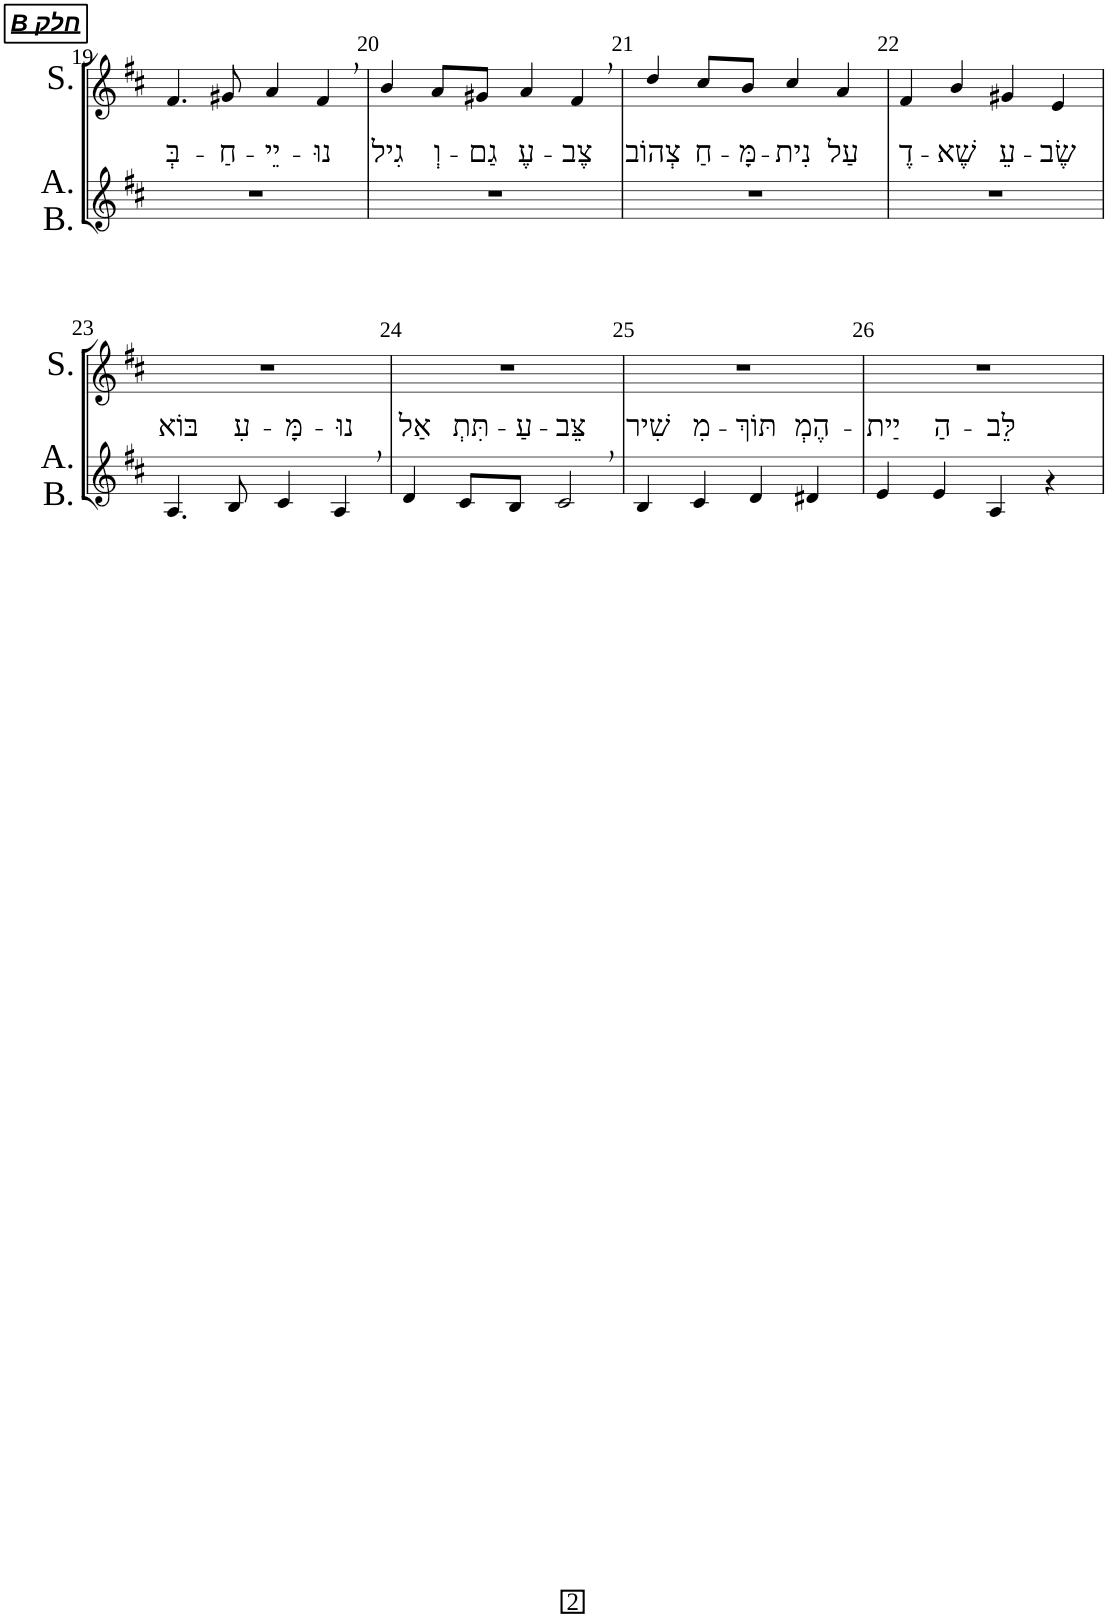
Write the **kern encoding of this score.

**kern	**text	**text	**kern	**text	**text
*part2	*part2	*part2	*part1	*part1	*part1
*staff2	*staff2	*staff2	*staff1	*staff1	*staff1
*I"Alto Bass	*	*	*I"Soprano	*	*
*I'A. B.	*	*	*I'S.	*	*
!!LO:PB:g=z
*clefG2	*	*	*clefG2	*	*
*k[f#c#]	*	*	*k[f#c#]	*	*
*M4/4	*	*	*M4/4	*	*
=19	=19	=19	=19	=19	=19
!	!	!	!LO:TX:a:Bi:t=חלק B	!	!
!	!	!	!	!	!LO:LY:b
*	*	*	*^	*	*
1r	.	.	4.f#/	1ryy	.	בְּ-
!	!	!	!	!	!	!LO:LY:b
.	.	.	8g#X/	.	.	-חַ-
!	!	!	!	!	!	!LO:LY:b
.	.	.	4a/	.	.	-יֵי-
!	!	!	!	!	!	!LO:LY:b
.	.	.	4f#,/	.	.	-נוּ
=20	=20	=20	=20	=20	=20	=20
!	!	!	!	!	!	!LO:LY:b
1r	.	.	4b/	1ryy	.	גִיל
!	!	!	!	!	!	!LO:LY:b
.	.	.	8a/L	.	.	וְ-
!	!	!	!	!	!	!LO:LY:b
.	.	.	8g#X/J	.	.	-גַם
!	!	!	!	!	!	!LO:LY:b
.	.	.	4a/	.	.	עֶ-
!	!	!	!	!	!	!LO:LY:b
.	.	.	4f#,/	.	.	-צֶב
=21	=21	=21	=21	=21	=21	=21
!	!	!	!	!	!	!LO:LY:b
1r	.	.	4dd/	1ryy	.	צְהוֹב
!	!	!	!	!	!	!LO:LY:b
.	.	.	8cc#/L	.	.	חַ-
!	!	!	!	!	!	!LO:LY:b
.	.	.	8b/J	.	.	-מָּ-
!	!	!	!	!	!	!LO:LY:b
.	.	.	4cc#/	.	.	-נִית
!	!	!	!	!	!	!LO:LY:b
.	.	.	4a/	.	.	עַל
=22	=22	=22	=22	=22	=22	=22
!	!	!	!	!	!	!LO:LY:b
1r	.	.	4f#/	1ryy	.	דֶ-
!	!	!	!	!	!	!LO:LY:b
.	.	.	4b/	.	.	-שֶׁא
!	!	!	!	!	!	!LO:LY:b
.	.	.	4g#X/	.	.	עֵ-
!	!	!	!	!	!	!LO:LY:b
.	.	.	4e/	.	.	-שֶׂב
*	*	*	*v	*v	*	*
!!LO:LB:g=z
=23	=23	=23	=23	=23	=23
*^	*	*	*	*	*
!	!	!	!LO:LY:a	!	!	!
*	*^	*	*	*	*	*
1ryy	4.A/	1ryy	.	בּוֹא	1r	.	.
!	!	!	!	!LO:LY:a	!	!	!
.	8B/	.	.	עִ-	.	.	.
!	!	!	!	!LO:LY:a	!	!	!
.	4c#/	.	.	-מָּ-	.	.	.
!	!	!	!	!LO:LY:a	!	!	!
.	4A/	.	.	-נוּ	.	.	.
=24	=24	=24	=24	=24	=24	=24	=24
!	!	!	!	!LO:LY:a	!	!	!
1ryy	4d/	1ryy	.	אַל	1r	.	.
!	!	!	!	!LO:LY:a	!	!	!
.	8c#/L	.	.	תִּתְ-	.	.	.
!	!	!	!	!LO:LY:a	!	!	!
.	8B/J	.	.	-עַ-	.	.	.
!	!	!	!	!LO:LY:a	!	!	!
.	2c#/	.	.	-צֵּב	.	.	.
=25	=25	=25	=25	=25	=25	=25	=25
!	!	!	!	!LO:LY:a	!	!	!
1ryy	4B/	1ryy	.	שִׁיר	1r	.	.
!	!	!	!	!LO:LY:a	!	!	!
.	4c#/	.	.	מִ-	.	.	.
!	!	!	!	!LO:LY:a	!	!	!
.	4d/	.	.	-תּוֹךְ	.	.	.
!	!	!	!	!LO:LY:a	!	!	!
.	4d#X/	.	.	הֶמְ-	.	.	.
=26	=26	=26	=26	=26	=26	=26	=26
!	!	!	!	!LO:LY:a	!	!	!
1ryy	4e/	1ryy	.	-יַית	1r	.	.
!	!	!	!	!LO:LY:a	!	!	!
.	4e/	.	.	הַ-	.	.	.
!	!	!	!	!LO:LY:a	!	!	!
.	4A/	.	.	-לֵּב	.	.	.
.	4r	.	.	.	.	.	.
*v	*v	*v	*	*	*	*	*
=	=	=	=	=	=
*-	*-	*-	*-	*-	*-
